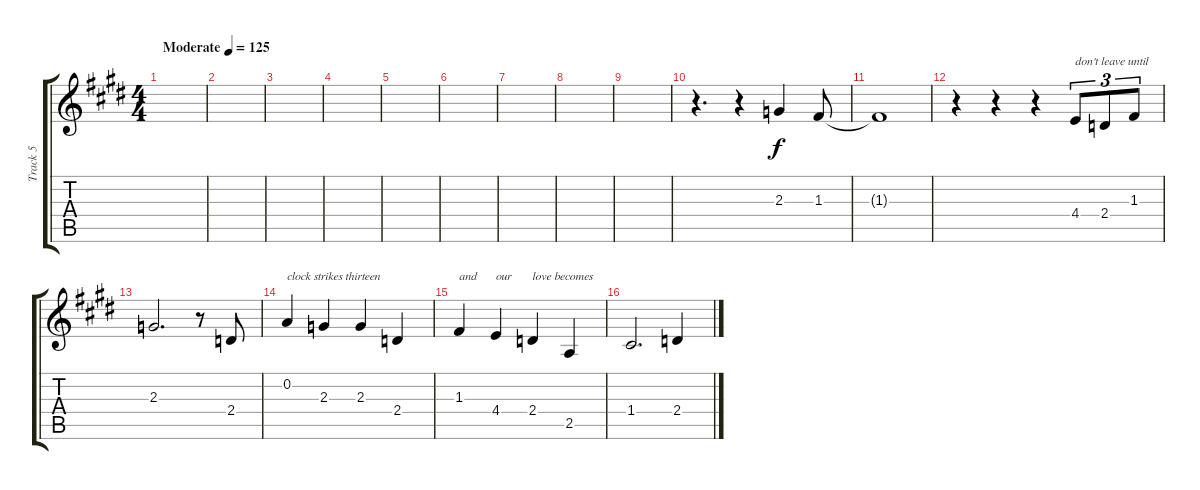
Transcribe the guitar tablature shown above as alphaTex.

\track ("Track 5" "Track 5") {instrument acousticguitarnylon}
\staff {score tabs}
\tuning (D4 A3 F3 C3 G2 D2) {hide}
\ts (4 4)
\tempo (125 "Moderate")
\clef g2
\ks e
|
|
|
|
|
|
|
|
|
r.4{d} r.4 2.3.4 1.3.8 |
1.3{t}.1 |
r.4 r.4 r.4 4.4.8{tu (3 2) txt "don't leave until"} 2.4.8{tu (3 2)} 1.3.8{tu (3 2)} |
2.3.2{d} r.8 2.4.8 |
0.2.4{txt "clock strikes thirteen"} 2.3.4 2.3.4 2.4.4 |
1.3.4{txt "and"} 4.4.4{txt "our"} 2.4.4{txt "love becomes"} 2.5.4 |
1.4.2{d} 2.4.4
